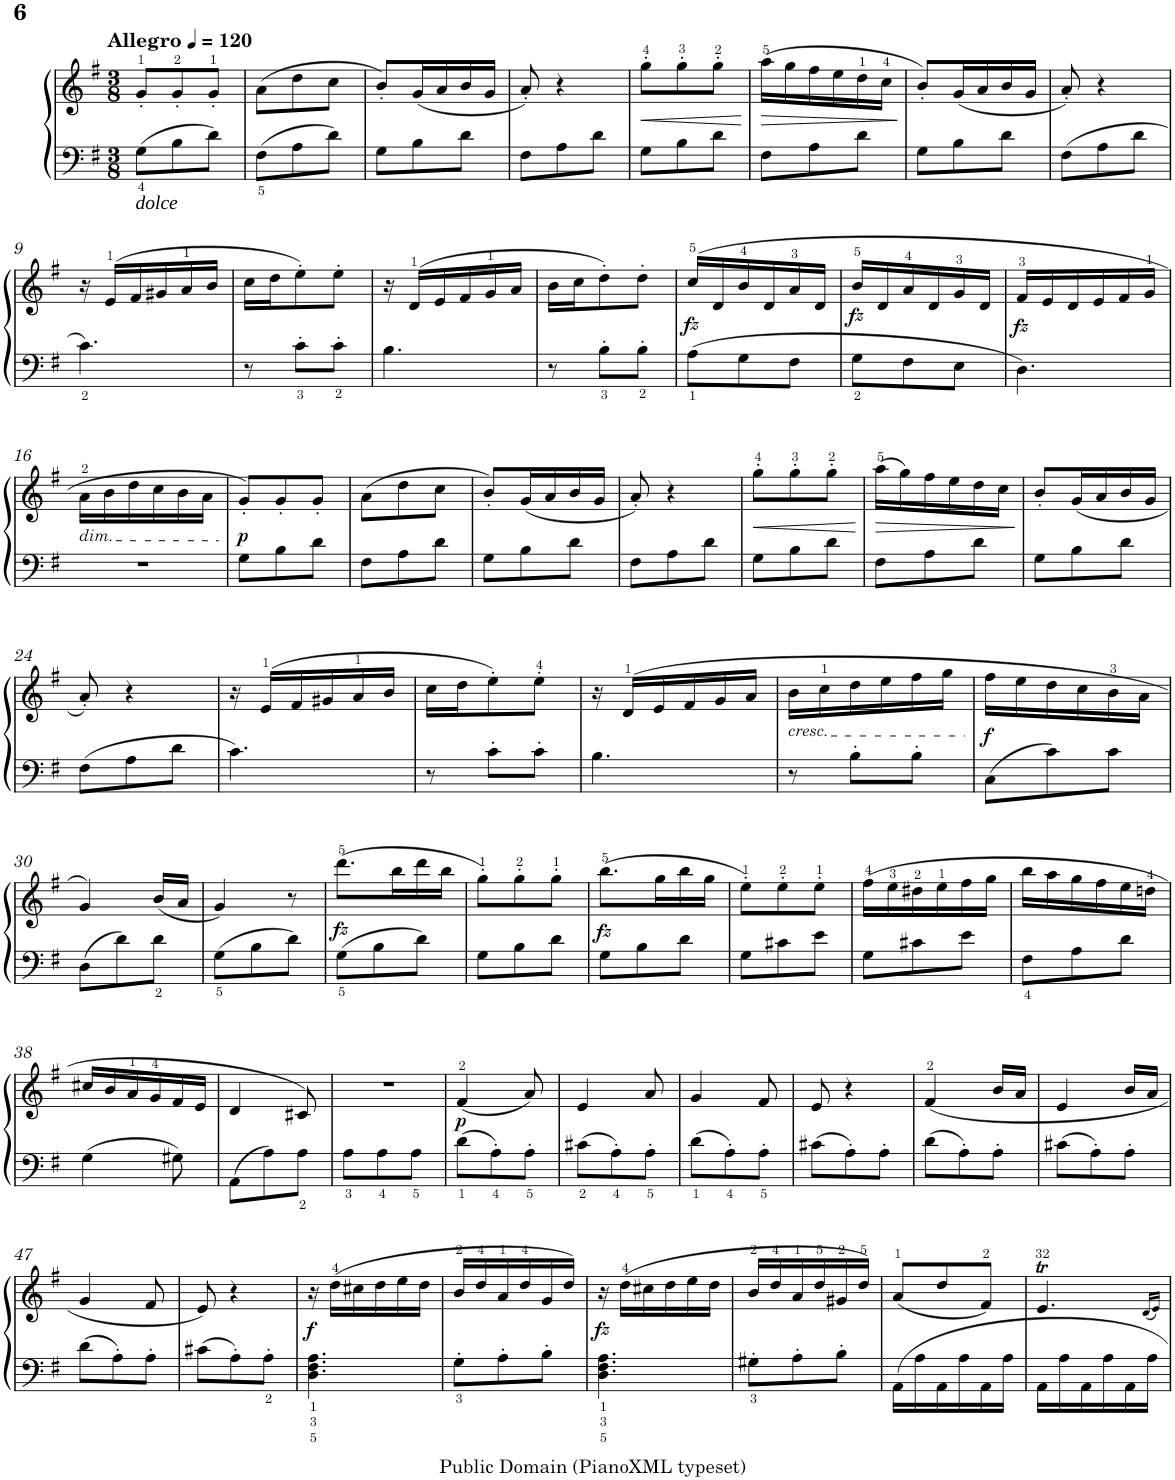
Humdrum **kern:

**kern	**kern	**dynam
*part1	*part1	*part1
*staff2	*staff1	*staff1/2
*I"Piano	*	*
*I'Pno.	*	*
!!LO:PB:g=z
*clefF4	*clefG2	*
*k[f#]	*k[f#]	*
*M3/8	*M3/8	*
*MM120	*MM120	*
=1	=1	=1
!	!LO:TX:a:B:t=Allegro	!
!LO:TX:b:i:t=dolce	!	!
8G\L	8g'/L	.
8B\	8g'/	.
8d\J	8g'/J	.
=2	=2	=2
8F#\L	(8a\L	.
8A\	8dd\	.
8d\J	8cc\J	.
=3	=3	=3
8G\L	8b'/L)	.
8B\	(16g/L	.
.	16a/	.
8d\J	16b/	.
.	16g/JJ	.
=4	=4	=4
8F#\L	8a'/)	.
8A\	4r	.
8d\J	.	.
=5	=5	=5
!	!	!LO:HP:b
8G\L	8gg'\L	<
8B\	8gg'\	.
8d\J	8gg'\J	.
.	.	[
=6	=6	=6
!	!	!LO:HP:b
8F#\L	(16aa\LL	>
.	16gg\	.
8A\	16ff#\	.
.	16ee\	.
8d\J	16dd\	.
.	16cc\JJ	.
.	.	]
=7	=7	=7
8G\L	8b'/L)	.
8B\	(16g/L	.
.	16a/	.
8d\J	16b/	.
.	16g/JJ	.
=8	=8	=8
8F#\L	8a'/)	.
8A\	4r	.
8d\J	.	.
!!LO:LB:g=z
=9	=9	=9
4.c\	16r	.
.	(16e/LL	.
.	16f#/	.
.	16g#X/	.
.	16a/	.
.	16b/JJ	.
=10	=10	=10
8r	16cc\LL	.
.	16dd\J	.
8c'\L	8ee'\)	.
8c'\J	8ee'\J	.
=11	=11	=11
4.B\	16r	.
.	(16d/LL	.
.	16e/	.
.	16f#/	.
.	16g/	.
.	16a/JJ	.
=12	=12	=12
8r	16b\LL	.
.	16cc\J	.
8B'\L	8dd'\)	.
8B'\J	8dd'\J	.
=13	=13	=13
!	!	!LO:DY:b
8A\L	(16cc/LL	fz
.	16d/	.
8G\	16b/	.
.	16d/	.
8F#\J	16a/	.
.	16d/JJ	.
=14	=14	=14
!	!	!LO:DY:b
8G\L	16b/LL	fz
.	16d/	.
8F#\	16a/	.
.	16d/	.
8E\J	16g/	.
.	16d/JJ	.
=15	=15	=15
!	!	!LO:DY:b
4.D\	16f#/LL	fz
.	16e/	.
.	16d/	.
.	16e/	.
.	16f#/	.
.	16g/JJ	.
!!LO:LB:g=z
=16	=16	=16
!	!LO:TX:b:i:t=dim.	!
4.r	16a\LL	.
.	16b\	.
.	16dd\	.
.	16cc\	.
.	16b\	.
.	16a\JJ	.
=17	=17	=17
!	!	!LO:DY:b
8G\L	8g'/L)	p
8B\	8g'/	.
8d\J	8g'/J	.
=18	=18	=18
8F#\L	(8a\L	.
8A\	8dd\	.
8d\J	8cc\J	.
=19	=19	=19
8G\L	8b'/L)	.
8B\	(16g/L	.
.	16a/	.
8d\J	16b/	.
.	16g/JJ	.
=20	=20	=20
8F#\L	8a'/)	.
8A\	4r	.
8d\J	.	.
=21	=21	=21
!	!	!LO:HP:b
8G\L	8gg'\L	<
8B\	8gg'\	.
8d\J	8gg'\J	.
.	.	[
=22	=22	=22
!	!	!LO:HP:b
8F#\L	(16aa\LL	>
.	16gg\)	.
8A\	16ff#\	.
.	16ee\	.
8d\J	16dd\	.
.	16cc\JJ	.
.	.	]
=23	=23	=23
8G\L	8b'/L	.
8B\	(16g/L	.
.	16a/	.
8d\J	16b/	.
.	16g/JJ	.
!!LO:LB:g=z
=24	=24	=24
8F#\L	8a'/)	.
8A\	4r	.
8d\J	.	.
=25	=25	=25
4.c\	16r	.
.	(16e/LL	.
.	16f#/	.
.	16g#X/	.
.	16a/	.
.	16b/JJ	.
=26	=26	=26
8r	16cc\LL	.
.	16dd\J	.
8c'\L	8ee'\)	.
8c'\J	8ee'\J	.
=27	=27	=27
4.B\	16r	.
.	(16d/LL	.
.	16e/	.
.	16f#/	.
.	16g/	.
.	16a/JJ	.
=28	=28	=28
!	!LO:TX:b:i:t=cresc.	!
8r	16b\LL	.
.	16cc\	.
8B'\L	16dd\	.
.	16ee\	.
8B'\J	16ff#\	.
.	16gg\JJ	.
=29	=29	=29
!	!	!LO:DY:a=2
8C\L	16ff#\LL	f
.	16ee\	.
8c\	16dd\	.
.	16cc\	.
8c\J	16b\	.
.	16a\JJ	.
!!LO:LB:g=z
=30	=30	=30
8D\L	4g/)	.
8d\	.	.
8d\J	(16b/LL	.
.	16a/JJ	.
=31	=31	=31
8G\L	4g/)	.
8B\	.	.
8d\J	8r	.
=32	=32	=32
!	!	!LO:DY:b
8G\L	(8.ddd\L	fz
8B\	.	.
.	16bb\L	.
8d\J	16ddd\	.
.	16bb\JJ	.
=33	=33	=33
8G\L	8gg'\L)	.
8B\	8gg'\	.
8d\J	8gg'\J	.
=34	=34	=34
!	!	!LO:DY:b
8G\L	(8.bb\L	fz
8B\	.	.
.	16gg\L	.
8d\J	16bb\	.
.	16gg\JJ	.
=35	=35	=35
8G\L	8ee'\L)	.
8c#X\	8ee'\	.
8e\J	8ee'\J	.
=36	=36	=36
8G\L	(16ff#\LL	.
.	16ee\	.
8c#X\	16dd#X\	.
.	16ee\	.
8e\J	16ff#\	.
.	16gg\JJ	.
=37	=37	=37
8F#\L	16bb\LL	.
.	16aa\	.
8A\	16gg\	.
.	16ff#\	.
8d\J	16ee\	.
.	16ddn\JJ	.
!!LO:LB:g=z
=38	=38	=38
4G\	16cc#X/LL	.
.	16b/	.
.	16a/	.
.	16g/	.
8G#X\	16f#/	.
.	16e/JJ	.
=39	=39	=39
8AA\L	4d/	.
8A\	.	.
8A\J	8c#X/)	.
=40	=40	=40
8A\L	4.r	.
8A\	.	.
8A\J	.	.
=41	=41	=41
!	!	!LO:DY:b
8d\L	(4f#/	p
8A'\	.	.
8A'\J	8a/)	.
=42	=42	=42
8c#X\L	4e/	.
8A'\	.	.
8A'\J	8a/	.
=43	=43	=43
8d\L	4g/	.
8A'\	.	.
8A'\J	8f#/	.
=44	=44	=44
8c#X\L	8e/	.
8A'\	4r	.
8A'\J	.	.
=45	=45	=45
8d\L	(<4f#/	.
8A'\	.	.
8A'\J	16b/LL	.
.	16a/JJ	.
=46	=46	=46
8c#X\L	4e/	.
8A'\	.	.
8A'\J	16b/LL	.
.	16a/JJ	.
!!LO:LB:g=z
=47	=47	=47
8d\L	4g/	.
8A'\	.	.
8A'\J	8f#/	.
=48	=48	=48
8c#X\L	8e/)	.
8A'\	4r	.
8A'\J	.	.
=49	=49	=49
!	!	!LO:DY:b
4.D\ 4.F#\ 4.A\	16r	f
.	(16dd\LL	.
.	16cc#X\	.
.	16dd\	.
.	16ee\	.
.	16dd\JJ	.
=50	=50	=50
8G'\L	16b/LL	.
.	16dd/	.
8A'\	16a/	.
.	16dd/	.
8B'\J	16g/	.
.	16dd/JJ)	.
=51	=51	=51
!	!	!LO:DY:a=2
4.D\ 4.F#\ 4.A\	16r	fz
.	(16dd\LL	.
.	16cc#X\	.
.	16dd\	.
.	16ee\	.
.	16dd\JJ	.
=52	=52	=52
8G#X'\L	16b/LL	.
.	16dd/	.
8A'\	16a/	.
.	16dd/	.
8B'\J	16g#X/	.
.	16dd/JJ)	.
=53	=53	=53
16AA\LL	(8a/L	.
16A\	.	.
16AA\	8dd/	.
16A\	.	.
16AA\	8f#/J)	.
16A\JJ	.	.
=54	=54	=54
16AA\LL	4.eT/	.
16A\	.	.
16AA\	.	.
16A\	.	.
16AA\	.	.
16A\JJ	.	.
.	(16qd/LL	.
.	16qe/JJ)	.
=	=	=
*-	*-	*-
